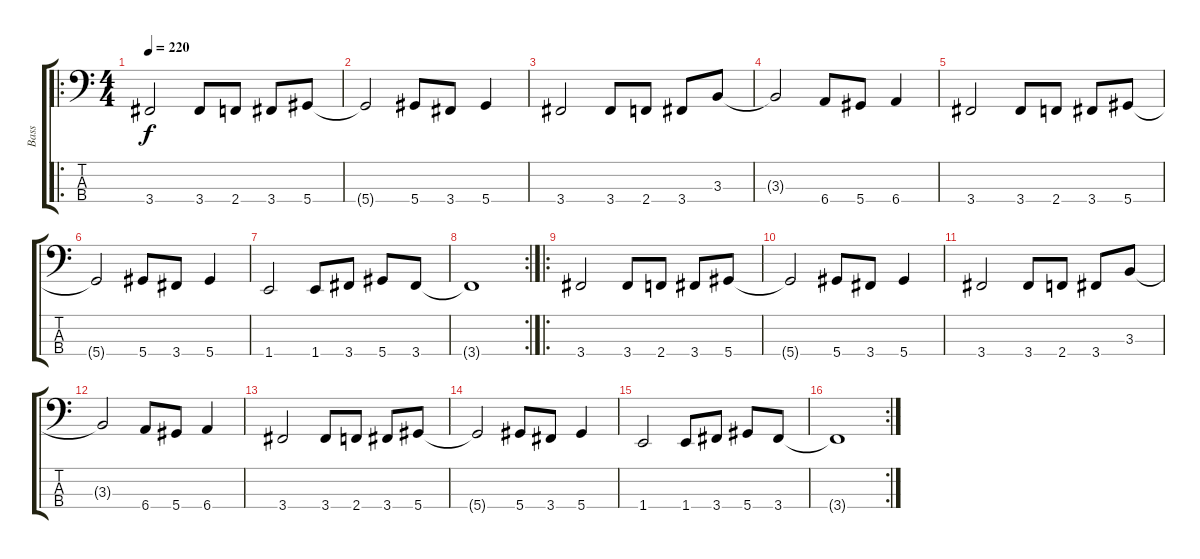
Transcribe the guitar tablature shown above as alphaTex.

\track ("Bass" "Bass") {instrument electricbasspick}
\staff {score tabs}
\tuning (Gb2 Db2 Ab1 Eb1) {hide}
\ro
\ts (4 4)
\tempo 220
\clef f4
\ks c
3.4.2{dy f} 3.4.8 2.4.8 3.4.8 5.4.8 |
5.4{t}.2 5.4.8 3.4.8 5.4.4 |
3.4.2 3.4.8 2.4.8 3.4.8 3.3.8 |
3.3{t}.2 6.4.8 5.4.8 6.4.4 |
3.4.2 3.4.8 2.4.8 3.4.8 5.4.8 |
5.4{t}.2 5.4.8 3.4.8 5.4.4 |
1.4.2 1.4.8 3.4.8 5.4.8 3.4.8 |
\rc 2
3.4{t}.1 |
\ro
3.4.2 3.4.8 2.4.8 3.4.8 5.4.8 |
5.4{t}.2 5.4.8 3.4.8 5.4.4 |
3.4.2 3.4.8 2.4.8 3.4.8 3.3.8 |
3.3{t}.2 6.4.8 5.4.8 6.4.4 |
3.4.2 3.4.8 2.4.8 3.4.8 5.4.8 |
5.4{t}.2 5.4.8 3.4.8 5.4.4 |
1.4.2 1.4.8 3.4.8 5.4.8 3.4.8 |
\rc 2
3.4{t}.1
